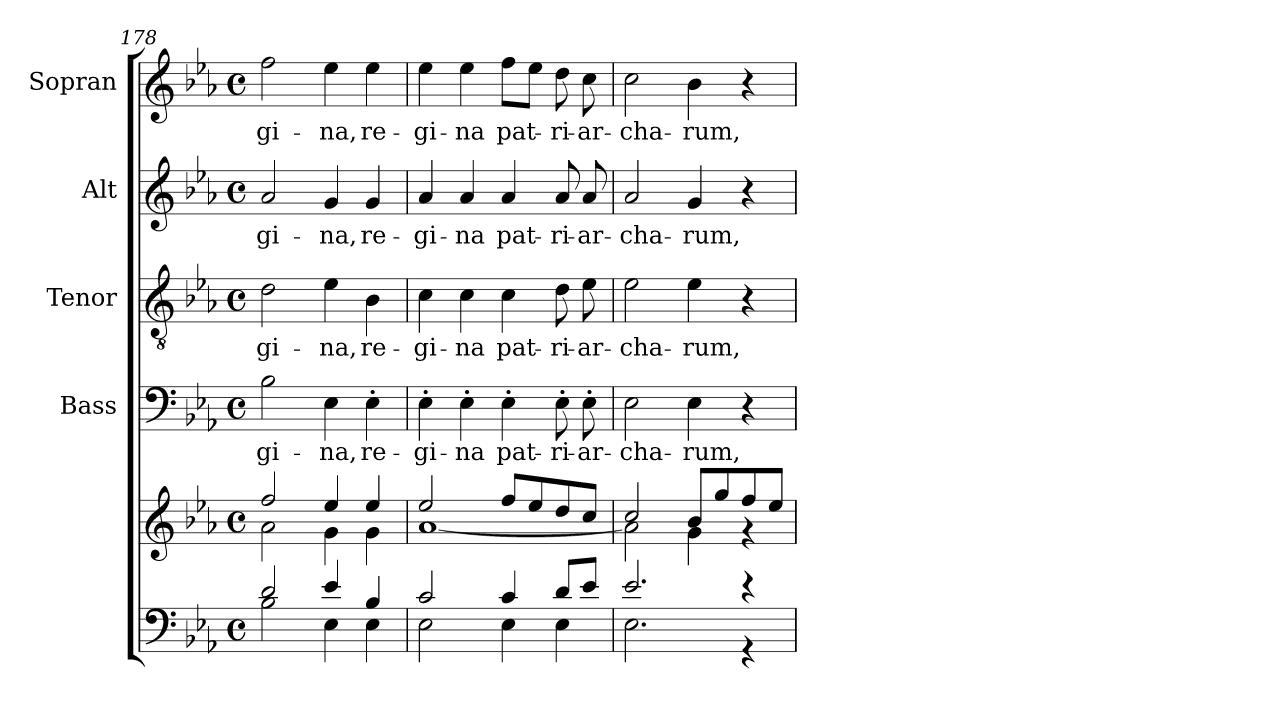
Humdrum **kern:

**kern	**kern	**kern	**text	**kern	**text	**kern	**text	**kern	**text
*part5	*part5	*part4	*part4	*part3	*part3	*part2	*part2	*part1	*part1
*staff6	*staff5	*staff4	*staff4	*staff3	*staff3	*staff2	*staff2	*staff1	*staff1
*	*	*I"Bass	*	*I"Tenor	*	*I"Alt	*	*I"Sopran	*
*	*	*I'B.	*	*I'T.	*	*I'A.	*	*I'S.	*
*clefF4	*clefG2	*clefF4	*	*clefGv2	*	*clefG2	*	*clefG2	*
*k[b-e-a-]	*k[b-e-a-]	*k[b-e-a-]	*	*k[b-e-a-]	*	*k[b-e-a-]	*	*k[b-e-a-]	*
*E-:	*E-:	*E-:	*	*E-:	*	*E-:	*	*E-:	*
*M4/4	*M4/4	*M4/4	*	*M4/4	*	*M4/4	*	*M4/4	*
*met(c)	*met(c)	*met(c)	*	*met(c)	*	*met(c)	*	*met(c)	*
=178	=178	=178	=178	=178	=178	=178	=178	=178	=178
*^	*^	*	*	*	*	*	*	*	*
!	!	!	!	!	!LO:LY:b	!	!LO:LY:b	!	!LO:LY:b	!	!LO:LY:b
2d/	2B-\	2ff/	2a-\	2B-\	-gi-	2d\	-gi-	2a-/	-gi-	2ff\	-gi-
!	!	!	!	!	!LO:LY:b	!	!LO:LY:b	!	!LO:LY:b	!	!LO:LY:b
4e-/	4E-\	4ee-/	4g\	4E-\	-na,	4e-\	-na,	4g/	-na,	4ee-\	-na,
!	!	!	!	!	!LO:LY:b	!	!LO:LY:b	!	!LO:LY:b	!	!LO:LY:b
4B-/	4E-\	4ee-/	4g\	4E-'>\	re-	4B-\	re-	4g/	re-	4ee-\	re-
=179	=179	=179	=179	=179	=179	=179	=179	=179	=179	=179	=179
!	!	!	!	!	!LO:LY:b	!	!LO:LY:b	!	!LO:LY:b	!	!LO:LY:b
2c/	2E-\	2ee-/	[<1a-	4E-'>\	-gi-	4c\	-gi-	4a-/	-gi-	4ee-\	-gi-
!	!	!	!	!	!LO:LY:b	!	!LO:LY:b	!	!LO:LY:b	!	!LO:LY:b
.	.	.	.	4E-'>\	-na	4c\	-na	4a-/	-na	4ee-\	-na
!	!	!	!	!	!LO:LY:b	!	!LO:LY:b	!	!LO:LY:b	!	!LO:LY:b
4c/	4E-\	8ff/L	.	4E-'>\	pat-	4c\	pat-	4a-/	pat-	8ff\L	pat-
.	.	8ee-/	.	.	.	.	.	.	.	8ee-\J	.
!	!	!	!	!	!LO:LY:b	!	!LO:LY:b	!	!LO:LY:b	!	!LO:LY:b
8d/L	4E-\	8dd/	.	8E-'>\	-ri-	8d\	-ri-	8a-/	-ri-	8dd\	-ri-
!	!	!	!	!	!LO:LY:b	!	!LO:LY:b	!	!LO:LY:b	!	!LO:LY:b
8e-/J	.	8cc/J	.	8E-'>\	-ar-	8e-\	-ar-	8a-/	-ar-	8cc\	-ar-
=180	=180	=180	=180	=180	=180	=180	=180	=180	=180	=180	=180
!	!	!	!	!	!LO:LY:b	!	!LO:LY:b	!	!LO:LY:b	!	!LO:LY:b
2.e-/	2.E-\	2cc/	2a-\]	2E-\	-cha-	2e-\	-cha-	2a-/	-cha-	2cc\	-cha-
!	!	!	!	!	!LO:LY:b	!	!LO:LY:b	!	!LO:LY:b	!	!LO:LY:b
.	.	8b-/L	4g\	4E-\	-rum,	4e-\	-rum,	4g/	-rum,	4b-\	-rum,
.	.	8gg/	.	.	.	.	.	.	.	.	.
4r	4r	8ff/	4rf	4r	.	4r	.	4r	.	4r	.
.	.	8ee-/J	.	.	.	.	.	.	.	.	.
*v	*v	*	*	*	*	*	*	*	*	*	*
*	*v	*v	*	*	*	*	*	*	*	*
=	=	=	=	=	=	=	=	=	=
*-	*-	*-	*-	*-	*-	*-	*-	*-	*-
